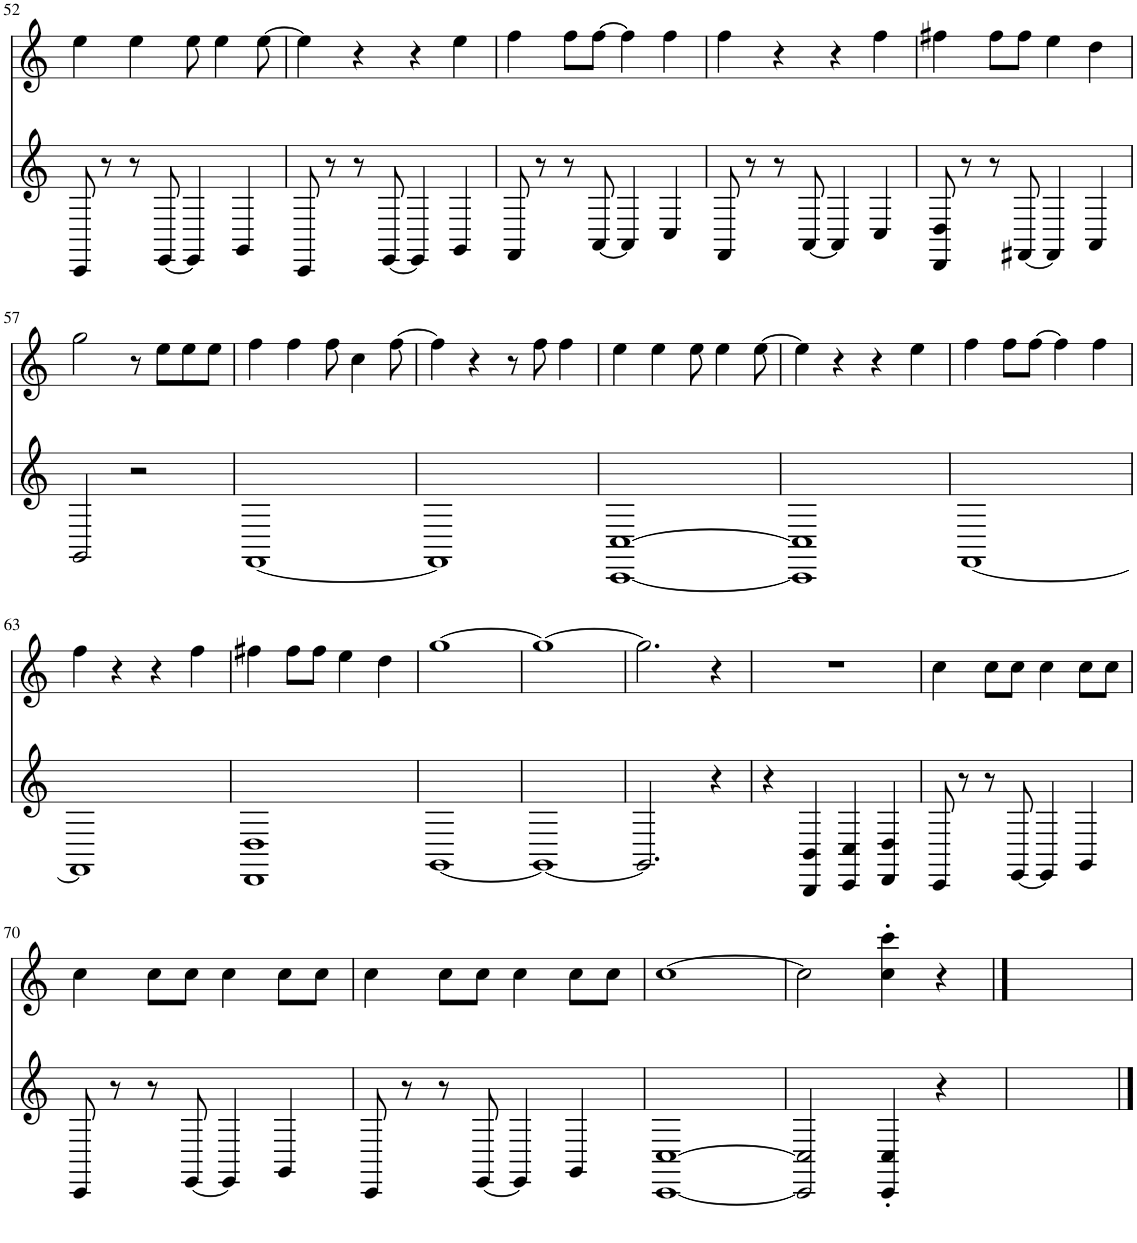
**kern	**kern
*part2	*part1
*staff2	*staff1
*I"Bass	*I"Melody
!!LO:PB:g=z
*clefG2	*clefG2
*k[]	*k[]
*M4/4	*M4/4
*met(c)	*met(c)
=52	=52
8CC/	4ee\
8r	.
8r	4ee\
[8EE/	.
4EE/]	8ee\
.	4ee\
4GG/	.
.	[8ee\
=53	=53
8CC/	4ee\]
8r	.
8r	4r
[8EE/	.
4EE/]	4r
4GG/	4ee\
=54	=54
8FF/	4ff\
8r	.
8r	8ff\L
[8AA/	[8ff\J
4AA/]	4ff\]
4C/	4ff\
=55	=55
8FF/	4ff\
8r	.
8r	4r
[8AA/	.
4AA/]	4r
4C/	4ff\
=56	=56
8DD/ 8D/	4ff#X\
8r	.
8r	8ff#\L
[8FF#X/	8ff#\J
4FF#/]	4ee\
4AA/	4dd\
!!LO:LB:g=z
=57	=57
2GG/	2gg\
2r	8r
.	8ee\L
.	8ee\
.	8ee\J
=58	=58
[1FF	4ff\
.	4ff\
.	8ff\
.	4cc\
.	[8ff\
=59	=59
1FF]	4ff\]
.	4r
.	8r
.	8ff\
.	4ff\
=60	=60
[1CC [1C	4ee\
.	4ee\
.	8ee\
.	4ee\
.	[8ee\
=61	=61
1CC] 1C]	4ee\]
.	4r
.	4r
.	4ee\
=62	=62
[1FF	4ff\
.	8ff\L
.	[8ff\J
.	4ff\]
.	4ff\
!!LO:LB:g=z
=63	=63
1FF]	4ff\
.	4r
.	4r
.	4ff\
=64	=64
1DD 1D	4ff#X\
.	8ff#\L
.	8ff#\J
.	4ee\
.	4dd\
=65	=65
[1GG	[1gg
=66	=66
1GG_	1gg_
=67	=67
2.GG/]	2.gg\]
4r	4r
=68	=68
4r	1r
4BBB/ 4BB/	.
4CC/ 4C/	.
4DD/ 4D/	.
=69	=69
8CC/	4cc\
8r	.
8r	8cc\L
[8EE/	8cc\J
4EE/]	4cc\
4GG/	8cc\L
.	8cc\J
!!LO:LB:g=z
=70	=70
8CC/	4cc\
8r	.
8r	8cc\L
[8EE/	8cc\J
4EE/]	4cc\
4GG/	8cc\L
.	8cc\J
=71	=71
8CC/	4cc\
8r	.
8r	8cc\L
[8EE/	8cc\J
4EE/]	4cc\
4GG/	8cc\L
.	8cc\J
=72	=72
[1CC [1C	[1cc
=73	=73
2CC/] 2C/]	2cc\]
4CC/' 4C/'	4cc\' 4ccc\'
4r	4r
==74	==74
1ryy	1ryy
=	=
*-	*-
